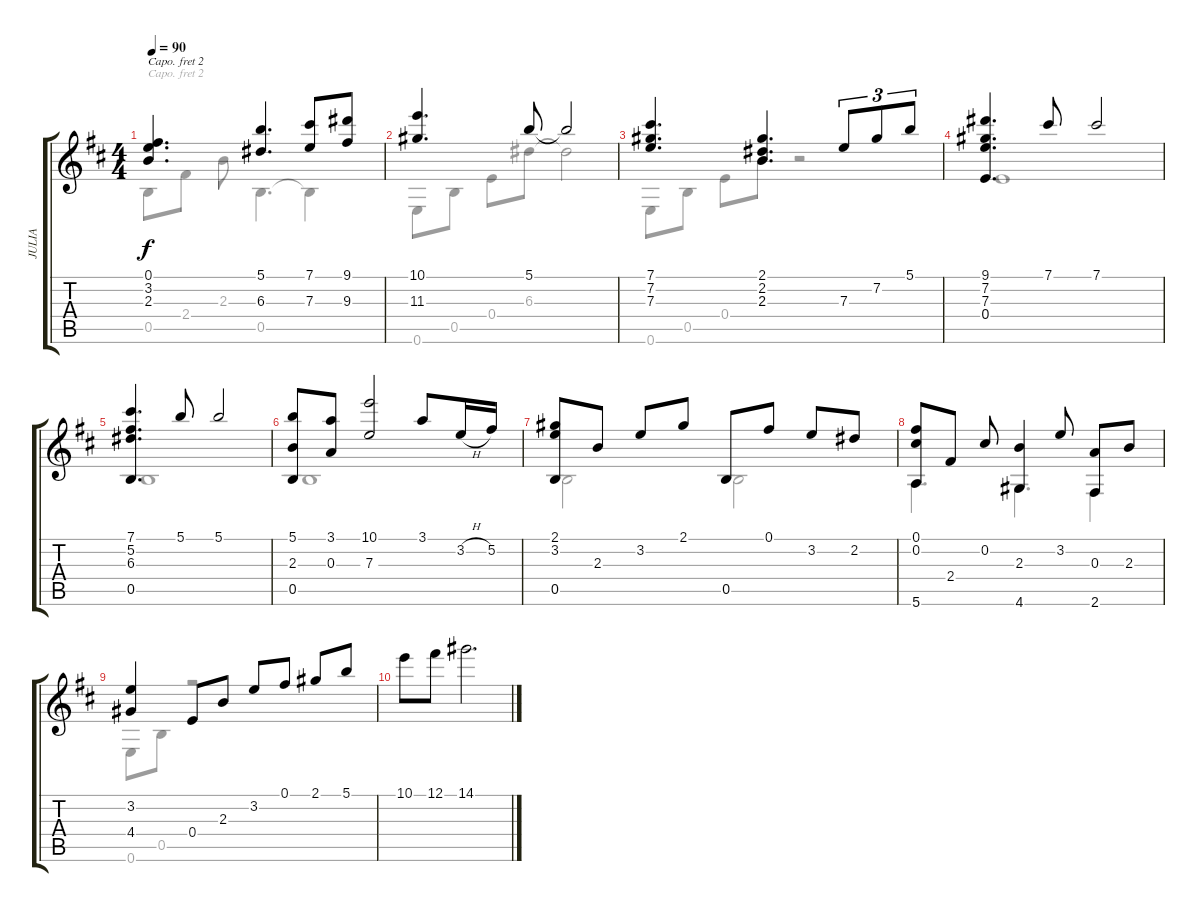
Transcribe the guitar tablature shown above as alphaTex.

\track ("JULIA" "JULIA") {instrument acousticguitarnylon}
\staff {score tabs}
\capo 2
\tuning (E4 B3 G3 D3 A2 D2) {hide}
\voice
\ts (4 4)
\tempo 90
\clef g2
\ks d
(0.1 3.2 2.3).4{d dy f} (5.1 6.3).4{d} (7.1 7.3).8 (9.1 9.3).8 |
(10.1 11.3).4{d} 5.1.8 5.1{t}.2 |
(7.1 7.2 7.3).4{d} (2.1 2.2 2.3).4{d} 7.3.8{tu (3 2)} 7.2.8{tu (3 2)} 5.1.8{tu (3 2)} |
(9.1 7.2 7.3 0.4).4{d} 7.1.8 7.1.2 |
(7.1 5.2 6.3 0.5).4{d} 5.1.8 5.1.2 |
(5.1 2.3 0.5).8 (3.1 0.3).8 (10.1 7.3).2 3.1.8 3.2{h}.16 5.2.16 |
(2.1 3.2 0.5).8 2.3.8 3.2.8 2.1.8 0.5.8 0.1.8 3.2.8 2.2.8 |
(0.1 0.2 5.6).8 2.4.8 0.2.8 (2.3 4.6).4 3.2.8 (0.3 2.6).8 2.3.8 |
(3.2 4.4).4 0.4.8 2.3.8 3.2.8 0.1.8 2.1.8 5.1.8 |
10.1.8 12.1.8 14.1.2{d}
\voice
\clef g2
\ottava regular
\simile none
\ks d
0.5.8{dy f} 2.4.8 2.3.8 0.5.4{d} 0.5{t}.4 |
0.6.8 0.5.8 0.4.8 6.3.8 6.3{t}.2 |
0.6.8 0.5.8 0.4.8 2.3.8 r.2 |
0.4.1 |
0.5.1 |
0.5.1 |
0.5.2 0.5.2 |
5.6.4{d} 4.6.4{d} 2.6.4 |
0.6.8 0.5.8 r.2{d} |
